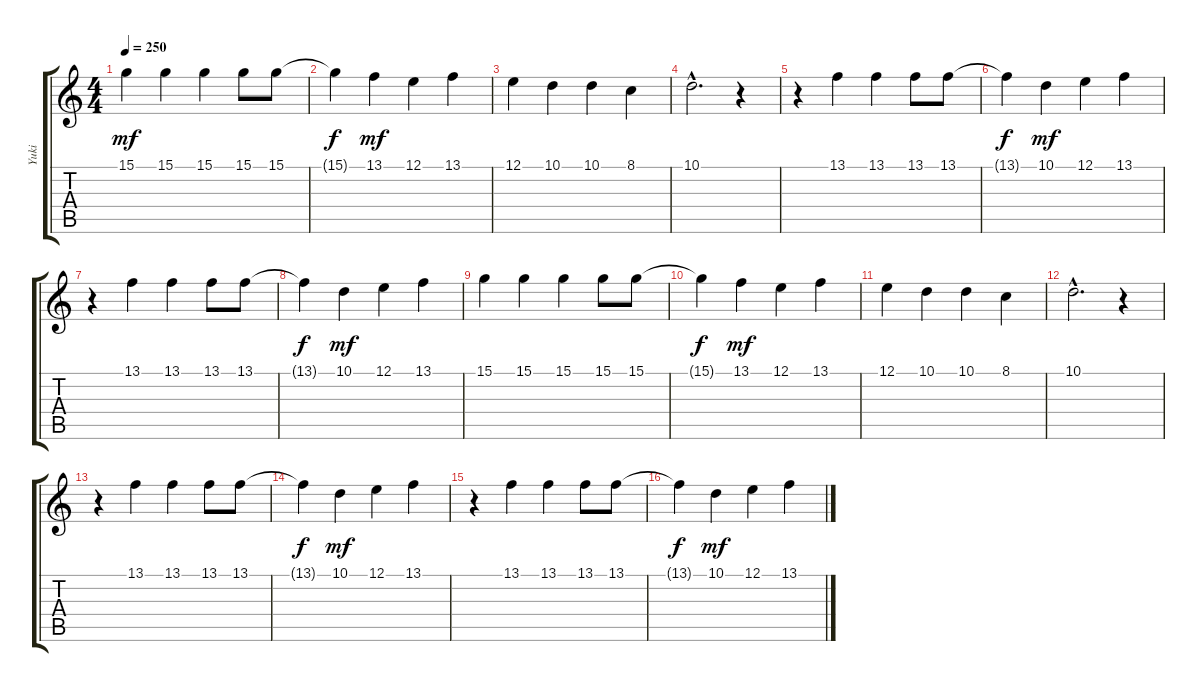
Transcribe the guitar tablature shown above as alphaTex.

\track ("Yuki" "Yuki") {instrument tenorsax}
\staff {score tabs}
\tuning (E4 B3 G3 D3 A2 E2) {hide}
\ts (4 4)
\tempo 250
\clef g2
\ks c
15.1.4{dy mf} 15.1.4 15.1.4 15.1.8 15.1.8 |
15.1{t}.4{dy f} 13.1.4{dy mf} 12.1.4 13.1.4 |
12.1.4 10.1.4 10.1.4 8.1.4 |
10.1{hac}.2{d} r.4 |
r.4 13.1.4 13.1.4 13.1.8 13.1.8 |
13.1{t}.4{dy f} 10.1.4{dy mf} 12.1.4 13.1.4 |
r.4 13.1.4 13.1.4 13.1.8 13.1.8 |
13.1{t}.4{dy f} 10.1.4{dy mf} 12.1.4 13.1.4 |
15.1.4 15.1.4 15.1.4 15.1.8 15.1.8 |
15.1{t}.4{dy f} 13.1.4{dy mf} 12.1.4 13.1.4 |
12.1.4 10.1.4 10.1.4 8.1.4 |
10.1{hac}.2{d} r.4 |
r.4 13.1.4 13.1.4 13.1.8 13.1.8 |
13.1{t}.4{dy f} 10.1.4{dy mf} 12.1.4 13.1.4 |
r.4 13.1.4 13.1.4 13.1.8 13.1.8 |
13.1{t}.4{dy f} 10.1.4{dy mf} 12.1.4 13.1.4
